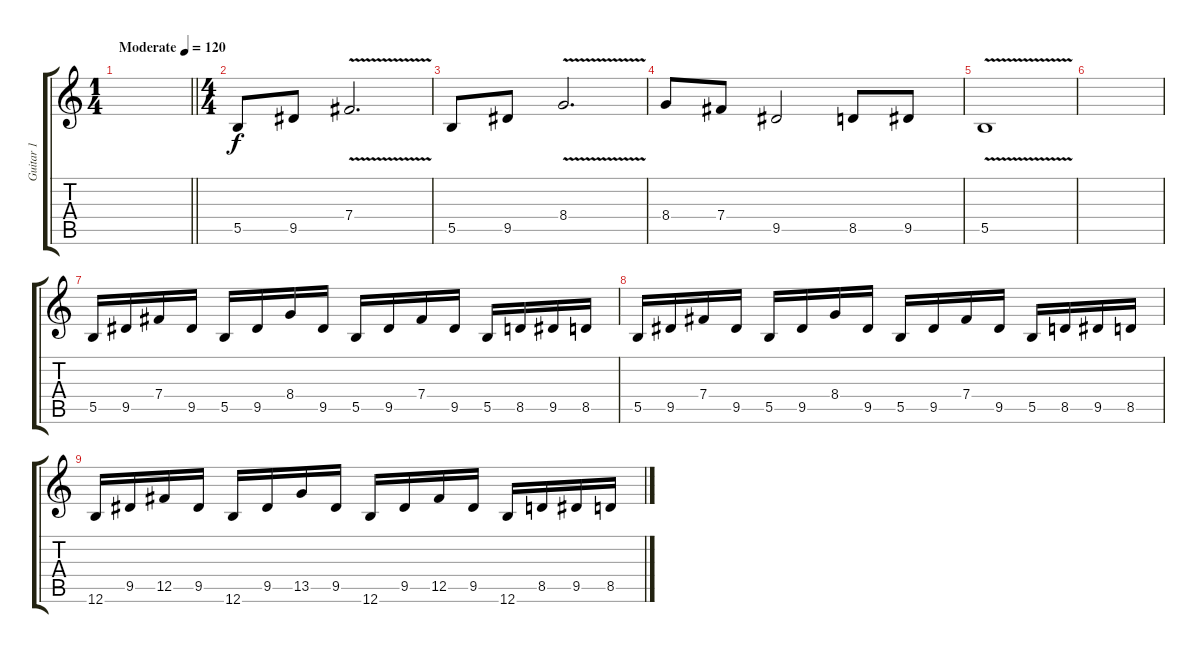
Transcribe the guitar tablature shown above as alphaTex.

\track ("Guitar 1" "Guitar 1") {instrument distortionguitar}
\staff {score tabs}
\tuning (Db4 Ab3 E3 B2 Gb2 B1) {hide}
\ts (1 4)
\tempo (120 "Moderate")
\clef g2
\barLineRight lightlight
\ks c
|
\ts (4 4)
5.5.8 9.5.8 7.4{v}.2{d} |
5.5.8 9.5.8 8.4{v}.2{d} |
8.4.8 7.4.8 9.5.2 8.5.8 9.5.8 |
5.5{v}.1 |
|
5.5.16 9.5.16 7.4.16 9.5.16 5.5.16 9.5.16 8.4.16 9.5.16 5.5.16 9.5.16 7.4.16 9.5.16 5.5.16 8.5.16 9.5.16 8.5.16 |
5.5.16 9.5.16 7.4.16 9.5.16 5.5.16 9.5.16 8.4.16 9.5.16 5.5.16 9.5.16 7.4.16 9.5.16 5.5.16 8.5.16 9.5.16 8.5.16 |
12.6.16 9.5.16 12.5.16 9.5.16 12.6.16 9.5.16 13.5.16 9.5.16 12.6.16 9.5.16 12.5.16 9.5.16 12.6.16 8.5.16 9.5.16 8.5.16
